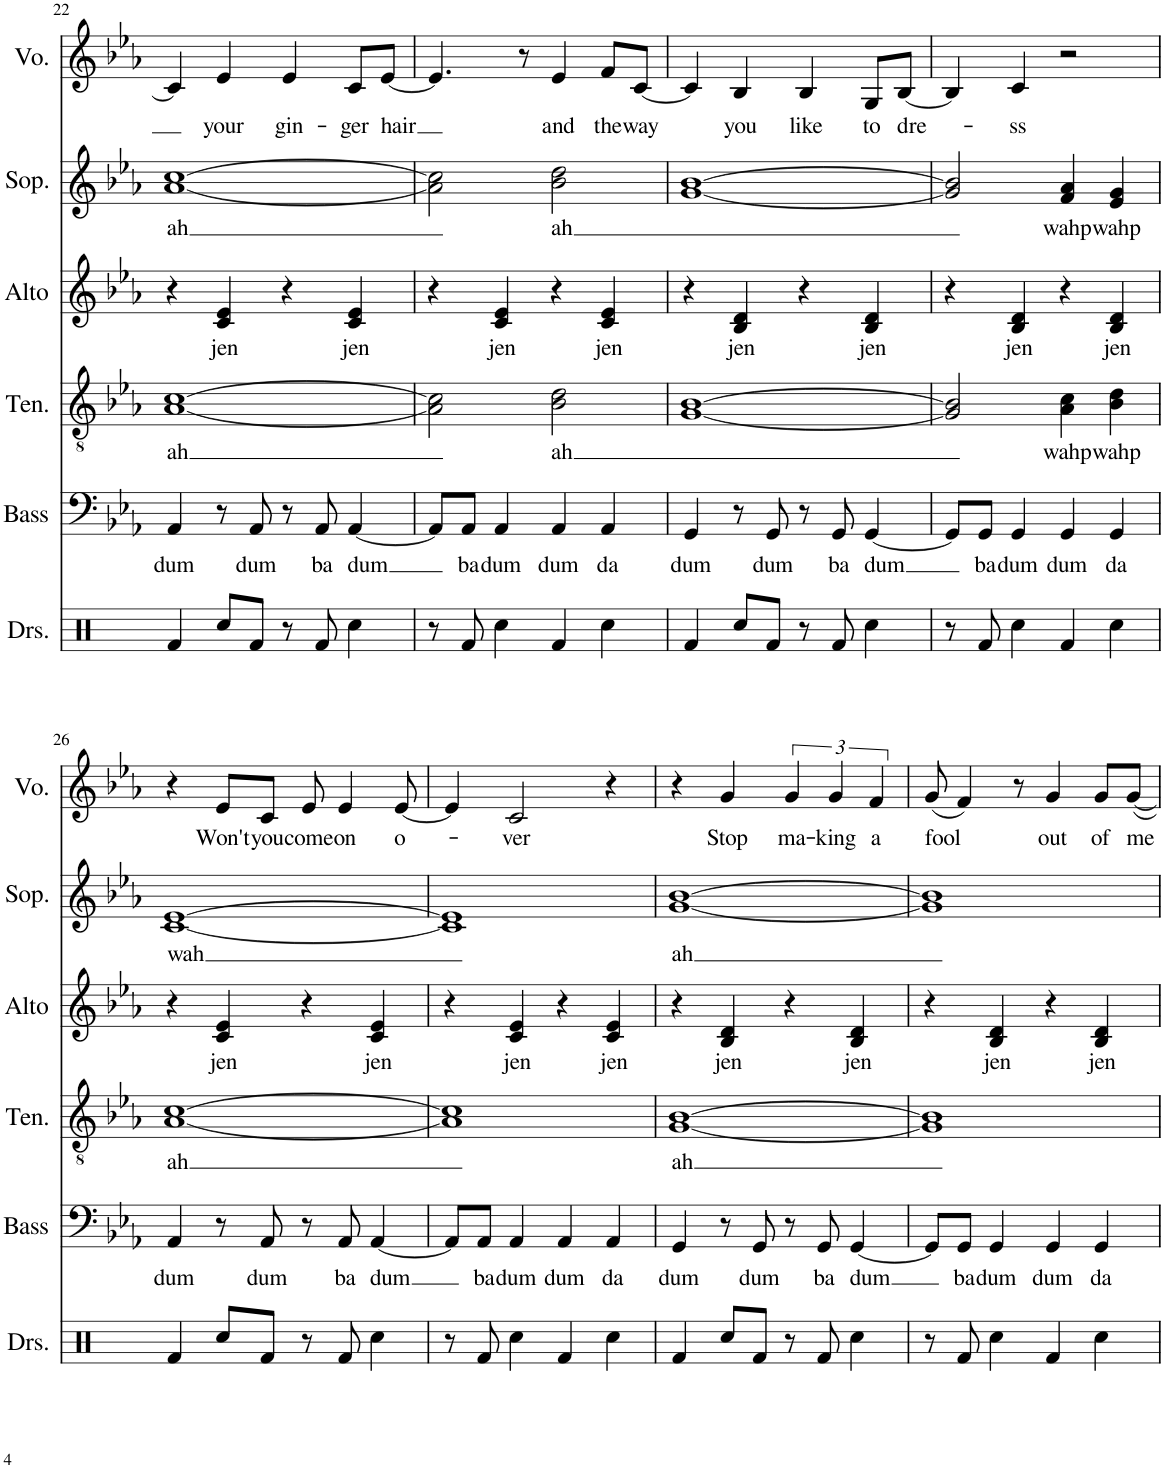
**kern	**kern	**text	**kern	**text	**kern	**text	**kern	**text	**kern	**text
*part6	*part5	*part5	*part4	*part4	*part3	*part3	*part2	*part2	*part1	*part1
*staff6	*staff5	*staff5	*staff4	*staff4	*staff3	*staff3	*staff2	*staff2	*staff1	*staff1
*I"Drumset	*I"Bass	*	*I"Tenor	*	*I"Alto	*	*I"Soprano	*	*I"Voice	*
*I'Drs.	*I'Bass	*	*I'Ten.	*	*I'Alto	*	*I'Sop.	*	*I'Vo.	*
!!LO:PB:g=z
*clefX	*clefF4	*	*clefGv2	*	*clefG2	*	*clefG2	*	*clefG2	*
*k[b-e-a-]	*k[b-e-a-]	*	*k[b-e-a-]	*	*k[b-e-a-]	*	*k[b-e-a-]	*	*k[b-e-a-]	*
*M2/2	*M2/2	*	*M2/2	*	*M2/2	*	*M2/2	*	*M2/2	*
*met(c|)	*met(c|)	*	*met(c|)	*	*met(c|)	*	*met(c|)	*	*met(c|)	*
=22	=22	=22	=22	=22	=22	=22	=22	=22	=22	=22
!	!	!LO:LY:b	!	!LO:LY:b	!	!	!	!LO:LY:b	!	!
4Rf/	4AA-/	dum	[1A- [1c	ah	4r	.	[1a- [1cc	ah	4c/]	.
!	!	!	!	!	!	!LO:LY:b	!	!	!	!LO:LY:b
8Rcc/L	8r	.	.	.	4c/ 4e-/	jen	.	.	4e-/	your
!	!	!LO:LY:b	!	!	!	!	!	!	!	!
8Rf/J	8AA-/	dum	.	.	.	.	.	.	.	.
!	!	!	!	!	!	!	!	!	!	!LO:LY:b
8r	8r	.	.	.	4r	.	.	.	4e-/	gin-
!	!	!LO:LY:b	!	!	!	!	!	!	!	!
8Rf/	8AA-/	ba	.	.	.	.	.	.	.	.
!	!	!LO:LY:b	!	!	!	!LO:LY:b	!	!	!	!LO:LY:b
4Rcc\	[4AA-/	dum	.	.	4c/ 4e-/	jen	.	.	8c/L	-ger
!	!	!	!	!	!	!	!	!	!	!LO:LY:b
.	.	.	.	.	.	.	.	.	[8e-/J	hair
=23	=23	=23	=23	=23	=23	=23	=23	=23	=23	=23
8r	8AA-/L]	.	2A-\] 2c\]	.	4r	.	2a-\] 2cc\]	.	4.e-/]	.
!	!	!LO:LY:b	!	!	!	!	!	!	!	!
8Rf/	8AA-/J	ba	.	.	.	.	.	.	.	.
!	!	!LO:LY:b	!	!	!	!LO:LY:b	!	!	!	!
4Rcc\	4AA-/	dum	.	.	4c/ 4e-/	jen	.	.	.	.
.	.	.	.	.	.	.	.	.	8r	.
!	!	!LO:LY:b	!	!LO:LY:b	!	!	!	!LO:LY:b	!	!LO:LY:b
4Rf/	4AA-/	dum	2B-\ 2d\	-ah	4r	.	2b-\ 2dd\	-ah	4e-/	and
!	!	!LO:LY:b	!	!	!	!LO:LY:b	!	!	!	!LO:LY:b
4Rcc\	4AA-/	da	.	.	4c/ 4e-/	jen	.	.	8f/L	the
!	!	!	!	!	!	!	!	!	!	!LO:LY:b
.	.	.	.	.	.	.	.	.	[8c/J	way
=24	=24	=24	=24	=24	=24	=24	=24	=24	=24	=24
!	!	!LO:LY:b	!	!	!	!	!	!	!	!
4Rf/	4GG/	dum	[1G [1B-	.	4r	.	[1g [1b-	.	4c/]	.
!	!	!	!	!	!	!LO:LY:b	!	!	!	!LO:LY:b
8Rcc/L	8r	.	.	.	4B-/ 4d/	jen	.	.	4B-/	you
!	!	!LO:LY:b	!	!	!	!	!	!	!	!
8Rf/J	8GG/	dum	.	.	.	.	.	.	.	.
!	!	!	!	!	!	!	!	!	!	!LO:LY:b
8r	8r	.	.	.	4r	.	.	.	4B-/	like
!	!	!LO:LY:b	!	!	!	!	!	!	!	!
8Rf/	8GG/	ba	.	.	.	.	.	.	.	.
!	!	!LO:LY:b	!	!	!	!LO:LY:b	!	!	!	!LO:LY:b
4Rcc\	[4GG/	dum	.	.	4B-/ 4d/	jen	.	.	8G/L	to
!	!	!	!	!	!	!	!	!	!	!LO:LY:b
.	.	.	.	.	.	.	.	.	[8B-/J	dre-
=25	=25	=25	=25	=25	=25	=25	=25	=25	=25	=25
8r	8GG/L]	.	2G/] 2B-/]	.	4r	.	2g/] 2b-/]	.	4B-/]	.
!	!	!LO:LY:b	!	!	!	!	!	!	!	!
8Rf/	8GG/J	ba	.	.	.	.	.	.	.	.
!	!	!LO:LY:b	!	!	!	!LO:LY:b	!	!	!	!LO:LY:b
4Rcc\	4GG/	dum	.	.	4B-/ 4d/	jen	.	.	4c/	-ss
!	!	!LO:LY:b	!	!LO:LY:b	!	!	!	!LO:LY:b	!	!
4Rf/	4GG/	dum	4A-\ 4c\	wahp	4r	.	4f/ 4a-/	wahp	2r	.
!	!	!LO:LY:b	!	!LO:LY:b	!	!LO:LY:b	!	!LO:LY:b	!	!
4Rcc\	4GG/	da	4B-\ 4d\	wahp	4B-/ 4d/	jen	4e-/ 4g/	wahp	.	.
!!LO:LB:g=z
=26	=26	=26	=26	=26	=26	=26	=26	=26	=26	=26
!	!	!LO:LY:b	!	!LO:LY:b	!	!	!	!LO:LY:b	!	!
4Rf/	4AA-/	dum	[1A- [1c	ah	4r	.	[1c [1e-	wah	4r	.
!	!	!	!	!	!	!LO:LY:b	!	!	!	!LO:LY:b
8Rcc/L	8r	.	.	.	4c/ 4e-/	jen	.	.	8e-/L	Won't
!	!	!LO:LY:b	!	!	!	!	!	!	!	!LO:LY:b
8Rf/J	8AA-/	dum	.	.	.	.	.	.	8c/J	you
!	!	!	!	!	!	!	!	!	!	!LO:LY:b
8r	8r	.	.	.	4r	.	.	.	8e-/	come
!	!	!LO:LY:b	!	!	!	!	!	!	!	!LO:LY:b
8Rf/	8AA-/	ba	.	.	.	.	.	.	4e-/	on
!	!	!LO:LY:b	!	!	!	!LO:LY:b	!	!	!	!
4Rcc\	[4AA-/	dum	.	.	4c/ 4e-/	jen	.	.	.	.
!	!	!	!	!	!	!	!	!	!	!LO:LY:b
.	.	.	.	.	.	.	.	.	[8e-/	o-
=27	=27	=27	=27	=27	=27	=27	=27	=27	=27	=27
8r	8AA-/L]	.	1A-] 1c]	.	4r	.	1c] 1e-]	.	4e-/]	.
!	!	!LO:LY:b	!	!	!	!	!	!	!	!
8Rf/	8AA-/J	ba	.	.	.	.	.	.	.	.
!	!	!LO:LY:b	!	!	!	!LO:LY:b	!	!	!	!LO:LY:b
4Rcc\	4AA-/	dum	.	.	4c/ 4e-/	jen	.	.	2c/	-ver
!	!	!LO:LY:b	!	!	!	!	!	!	!	!
4Rf/	4AA-/	dum	.	.	4r	.	.	.	.	.
!	!	!LO:LY:b	!	!	!	!LO:LY:b	!	!	!	!
4Rcc\	4AA-/	da	.	.	4c/ 4e-/	jen	.	.	4r	.
=28	=28	=28	=28	=28	=28	=28	=28	=28	=28	=28
!	!	!LO:LY:b	!	!LO:LY:b	!	!	!	!LO:LY:b	!	!
4Rf/	4GG/	dum	[1G [1B-	ah	4r	.	[1g [1b-	ah	4r	.
!	!	!	!	!	!	!LO:LY:b	!	!	!	!LO:LY:b
8Rcc/L	8r	.	.	.	4B-/ 4d/	jen	.	.	4g/	Stop
!	!	!LO:LY:b	!	!	!	!	!	!	!	!
8Rf/J	8GG/	dum	.	.	.	.	.	.	.	.
!	!	!	!	!	!	!	!	!	!	!LO:LY:b
8r	8r	.	.	.	4r	.	.	.	6g/	ma-
!	!	!LO:LY:b	!	!	!	!	!	!	!	!
8Rf/	8GG/	ba	.	.	.	.	.	.	.	.
!	!	!	!	!	!	!	!	!	!	!LO:LY:b
.	.	.	.	.	.	.	.	.	6g/	-king
!	!	!LO:LY:b	!	!	!	!LO:LY:b	!	!	!	!
4Rcc\	[4GG/	dum	.	.	4B-/ 4d/	jen	.	.	.	.
!	!	!	!	!	!	!	!	!	!	!LO:LY:b
.	.	.	.	.	.	.	.	.	6f/	a
=29	=29	=29	=29	=29	=29	=29	=29	=29	=29	=29
!	!	!	!	!	!	!	!	!	!	!LO:LY:b
8r	8GG/L]	.	1G] 1B-]	.	4r	.	1g] 1b-]	.	(8g/	-fool
!	!	!LO:LY:b	!	!	!	!	!	!	!	!
8Rf/	8GG/J	ba	.	.	.	.	.	.	4f/)	.
!	!	!LO:LY:b	!	!	!	!LO:LY:b	!	!	!	!
4Rcc\	4GG/	dum	.	.	4B-/ 4d/	jen	.	.	.	.
.	.	.	.	.	.	.	.	.	8r	.
!	!	!LO:LY:b	!	!	!	!	!	!	!	!LO:LY:b
4Rf/	4GG/	dum	.	.	4r	.	.	.	4g/	out
!	!	!LO:LY:b	!	!	!	!LO:LY:b	!	!	!	!LO:LY:b
4Rcc\	4GG/	da	.	.	4B-/ 4d/	jen	.	.	8g/L	of
!	!	!	!	!	!	!	!	!	!	!LO:LY:b
.	.	.	.	.	.	.	.	.	[8g/J	me
=	=	=	=	=	=	=	=	=	=	=
*-	*-	*-	*-	*-	*-	*-	*-	*-	*-	*-
